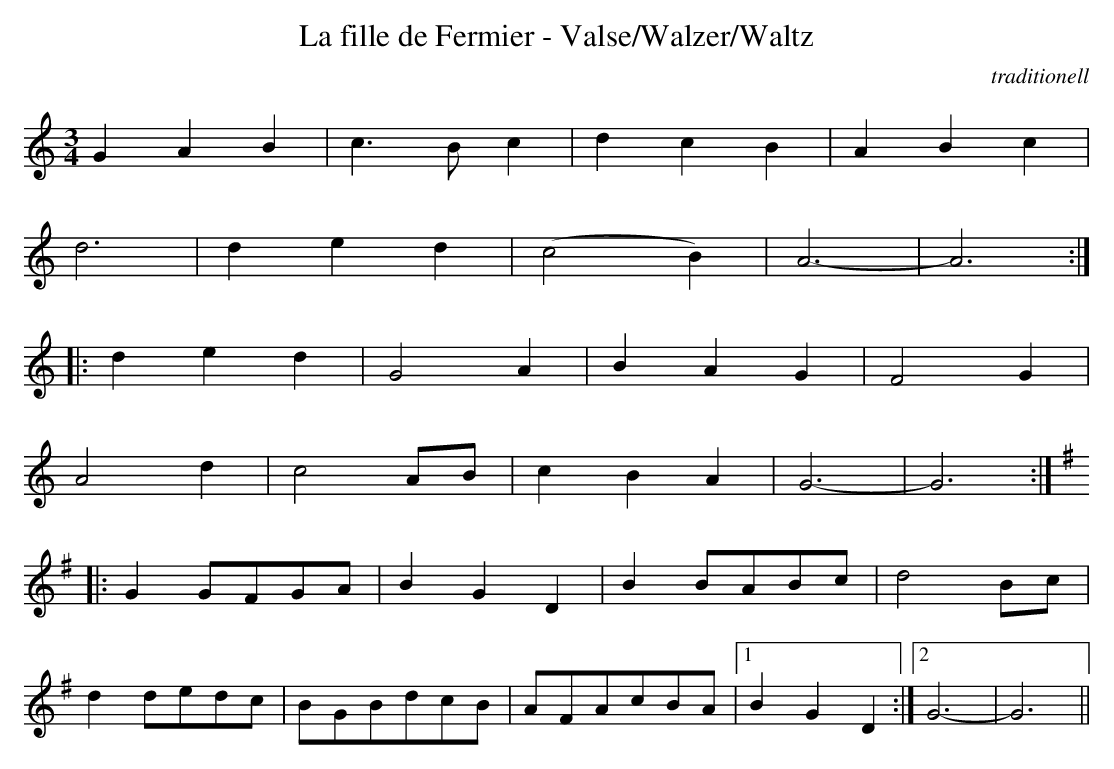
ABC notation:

X:1
T:La fille de Fermier - Valse/Walzer/Waltz
C:traditionell
M:3/4
L:1/4
K:Gmixo
GAB|c>Bc|dcB|ABc|
d3|ded|(c2B)|A3-|A3:|
|:ded|G2A|BAG|F2G|
A2d|c2A/B/|cBA|G3-|G3:|
K:G
|:GG/F/G/A/|BGD|BB/A/B/c/|d2B/c/|
dd/e/d/c/|B/G/B/d/c/B/|A/F/A/c/B/A/|1BGD:|2G3-|G3||
